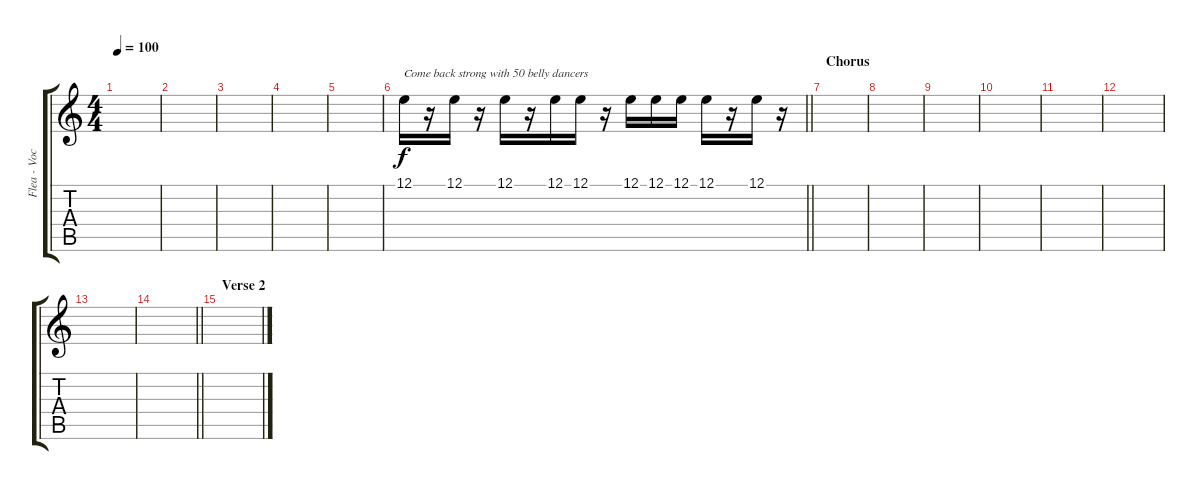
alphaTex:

\track ("Flea - Vocals" "Flea - Voc") {instrument trumpet}
\staff {score tabs}
\tuning (E4 B3 G3 D3 A2 E2) {hide}
\ts (4 4)
\tempo 100
\clef g2
\ks c
|
|
|
|
|
\barLineRight lightlight
12.1.16{txt "Come back strong with 50 belly dancers"} r.16 12.1.16 r.16 12.1.16 r.16 12.1.16 12.1.16 r.16 12.1.16 12.1.16 12.1.16 12.1.16 r.16 12.1.16 r.16 |
\section ("" "Chorus")
|
|
|
|
|
|
|
\barLineRight lightlight
|
\section ("" "Verse 2")
